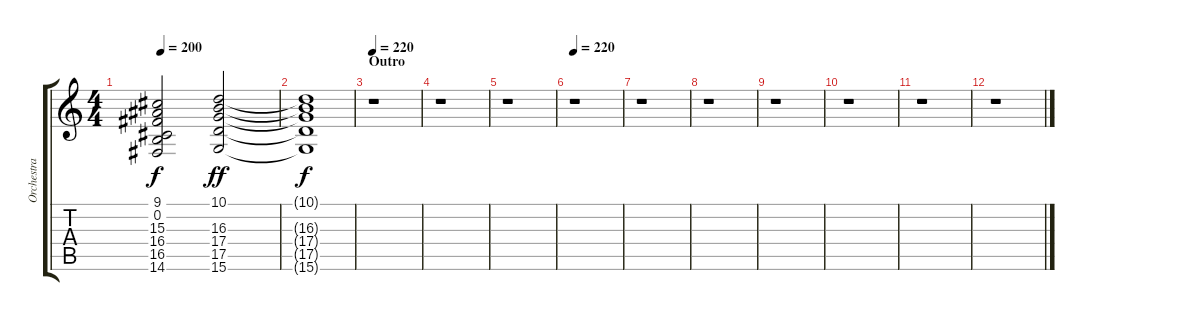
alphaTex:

\track ("Orchestra" "Orchestra") {instrument choiraahs}
\staff {score tabs}
\tuning (E4 B3 G3 D3 A2 E2) {hide}
\ts (4 4)
\tempo 200
\clef g2
\ks c
(9.1{t} 0.2 15.3{t} 16.4{t} 16.5{t} 14.6{t}).2{dy f} (10.1 16.3 17.4 17.5 15.6).2{dy ff} |
(10.1{t} 16.3{t} 17.4{t} 17.5{t} 15.6{t}).1{dy f} |
\section ("" "Outro")
\tempo 220
r.1 |
r.1 |
r.1 |
\tempo 220
r.1 |
r.1 |
r.1 |
r.1 |
r.1 |
r.1 |
r.1
